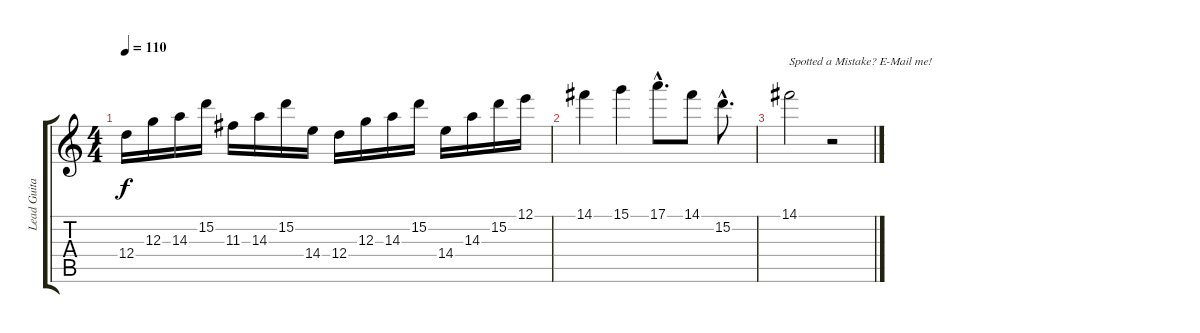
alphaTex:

\track ("Lead Guitar 1" "Lead Guita") {instrument distortionguitar}
\staff {score tabs}
\tuning (E4 B3 G3 D3 A2 E2) {hide}
\ts (4 4)
\tempo 110
\clef g2
\ks c
12.4.16{dy f} 12.3.16 14.3.16 15.2.16 11.3.16 14.3.16 15.2.16 14.4.16 12.4.16 12.3.16 14.3.16 15.2.16 14.4.16 14.3.16 15.2.16 12.1.16 |
14.1.4 15.1.4 17.1{hac}.8{d} 14.1.8 15.2{hac}.8{d} |
14.1.2{txt "Spotted a Mistake? E-Mail me!"} r.2
